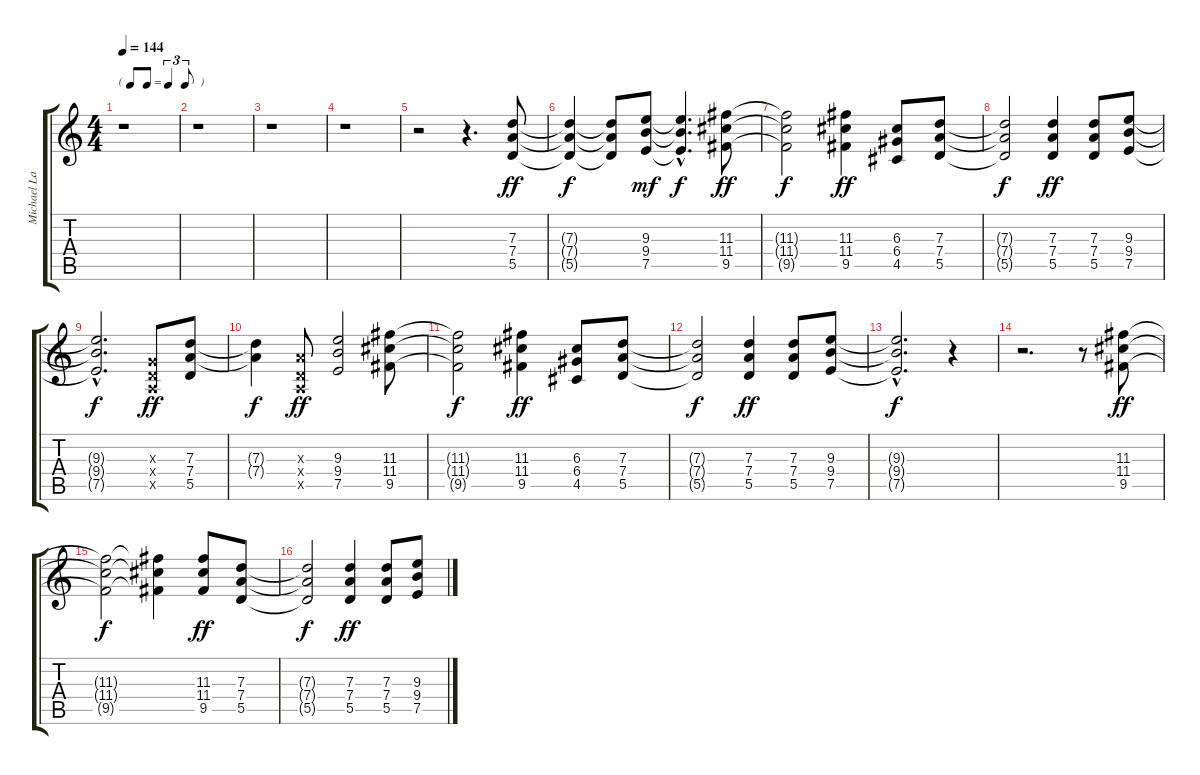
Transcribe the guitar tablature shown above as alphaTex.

\track ("Michael Lardie (disto)" "Michael La") {instrument distortionguitar}
\staff {score tabs}
\tuning (E4 B3 G3 D3 A2 E2) {hide}
\ts (4 4)
\tf triplet8th
\tempo 144
\clef g2
\ks c
r.1{dy ff} |
r.1 |
r.1 |
r.1 |
r.2 r.4{d} (7.3 7.4 5.5).8 |
(7.3{t} 7.4{t} 5.5{t}).4{dy f} (7.3{t} 7.4{t} 5.5{t}).8 (9.3 9.4 7.5).8{dy mf} (9.3{hac t} 9.4{hac t} 7.5{hac t}).4{d dy f} (11.3 11.4 9.5).8{dy ff} |
(11.3{t} 11.4{t} 9.5{t}).2{dy f} (11.3 11.4 9.5).4{dy ff} (6.3 6.4 4.5).8 (7.3 7.4 5.5).8 |
(7.3{t} 7.4{t} 5.5{t}).2{dy f} (7.3 7.4 5.5).4{dy ff} (7.3 7.4 5.5).8 (9.3 9.4 7.5).8 |
(9.3{hac t} 9.4{hac t} 7.5{hac t}).2{d dy f} (0.3{x} 0.4{x} 0.5{x}).8{dy ff} (7.3 7.4 5.5).8 |
(7.3{t} 7.4{t}).4{dy f} (2.3{x} 0.4{x} 0.5{x}).8{dy ff} (9.3 9.4 7.5).2 (11.3 11.4 9.5).8 |
(11.3{t} 11.4{t} 9.5{t}).2{dy f} (11.3 11.4 9.5).4{dy ff} (6.3 6.4 4.5).8 (7.3 7.4 5.5).8 |
(7.3{t} 7.4{t} 5.5{t}).2{dy f} (7.3 7.4 5.5).4{dy ff} (7.3 7.4 5.5).8 (9.3 9.4 7.5).8 |
(9.3{hac t} 9.4{hac t} 7.5{hac t}).2{d dy f} r.4 |
r.2{d} r.8 (11.3 11.4 9.5).8{dy ff} |
(11.3{t} 11.4{t} 9.5{t}).2{dy f} (11.3{t} 11.4{t} 9.5{t}).4 (11.3 11.4 9.5).8{dy ff} (7.3 7.4 5.5).8 |
(7.3{t} 7.4{t} 5.5{t}).2{dy f} (7.3 7.4 5.5).4{dy ff} (7.3 7.4 5.5).8 (9.3 9.4 7.5).8
